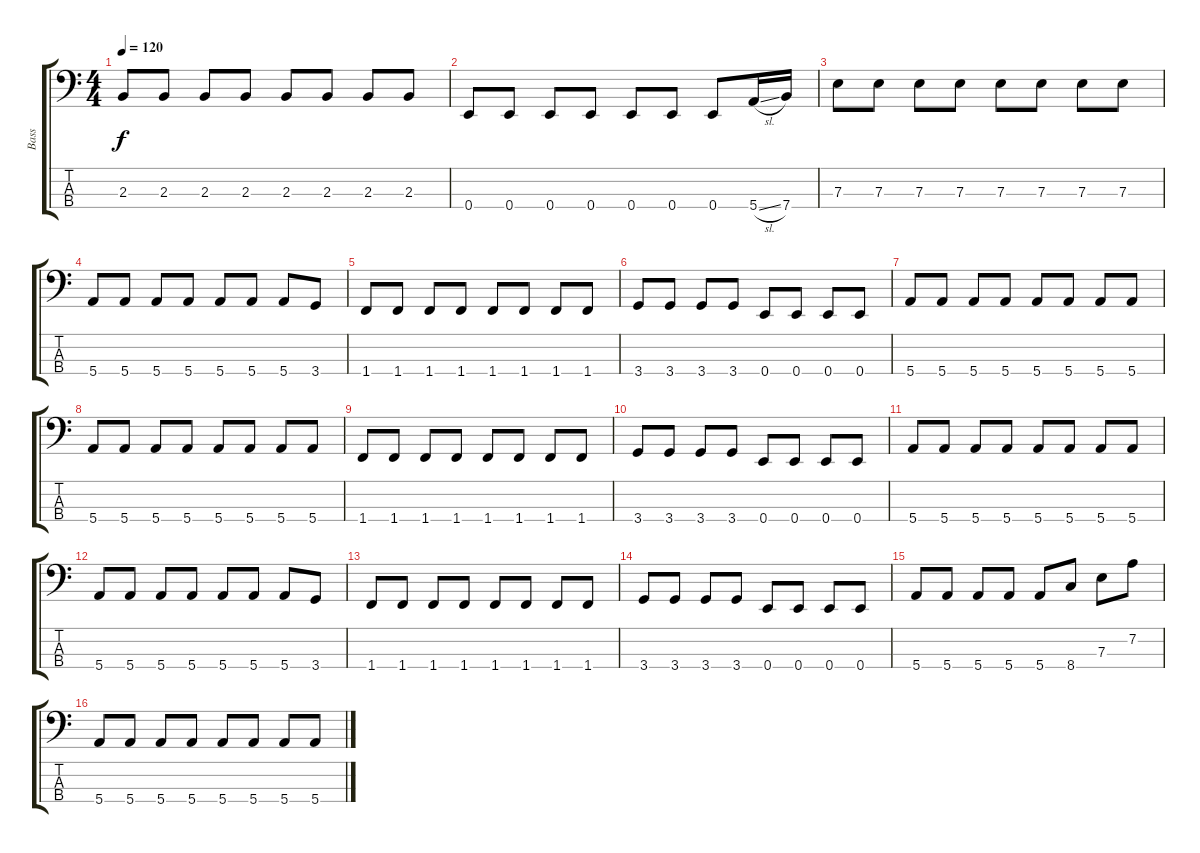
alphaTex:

\track ("Bass" "Bass") {instrument electricbasspick}
\staff {score tabs}
\tuning (G2 D2 A1 E1) {hide}
\ts (4 4)
\tempo 120
\clef f4
\ks c
2.3.8{dy f} 2.3.8 2.3.8 2.3.8 2.3.8 2.3.8 2.3.8 2.3.8 |
0.4.8 0.4.8 0.4.8 0.4.8 0.4.8 0.4.8 0.4.8 5.4{sl}.16 7.4.16 |
7.3.8 7.3.8 7.3.8 7.3.8 7.3.8 7.3.8 7.3.8 7.3.8 |
5.4.8 5.4.8 5.4.8 5.4.8 5.4.8 5.4.8 5.4.8 3.4.8 |
1.4.8 1.4.8 1.4.8 1.4.8 1.4.8 1.4.8 1.4.8 1.4.8 |
3.4.8 3.4.8 3.4.8 3.4.8 0.4.8 0.4.8 0.4.8 0.4.8 |
5.4.8 5.4.8 5.4.8 5.4.8 5.4.8 5.4.8 5.4.8 5.4.8 |
5.4.8 5.4.8 5.4.8 5.4.8 5.4.8 5.4.8 5.4.8 5.4.8 |
1.4.8 1.4.8 1.4.8 1.4.8 1.4.8 1.4.8 1.4.8 1.4.8 |
3.4.8 3.4.8 3.4.8 3.4.8 0.4.8 0.4.8 0.4.8 0.4.8 |
5.4.8 5.4.8 5.4.8 5.4.8 5.4.8 5.4.8 5.4.8 5.4.8 |
5.4.8 5.4.8 5.4.8 5.4.8 5.4.8 5.4.8 5.4.8 3.4.8 |
1.4.8 1.4.8 1.4.8 1.4.8 1.4.8 1.4.8 1.4.8 1.4.8 |
3.4.8 3.4.8 3.4.8 3.4.8 0.4.8 0.4.8 0.4.8 0.4.8 |
5.4.8 5.4.8 5.4.8 5.4.8 5.4.8 8.4.8 7.3.8 7.2.8 |
5.4.8 5.4.8 5.4.8 5.4.8 5.4.8 5.4.8 5.4.8 5.4.8
